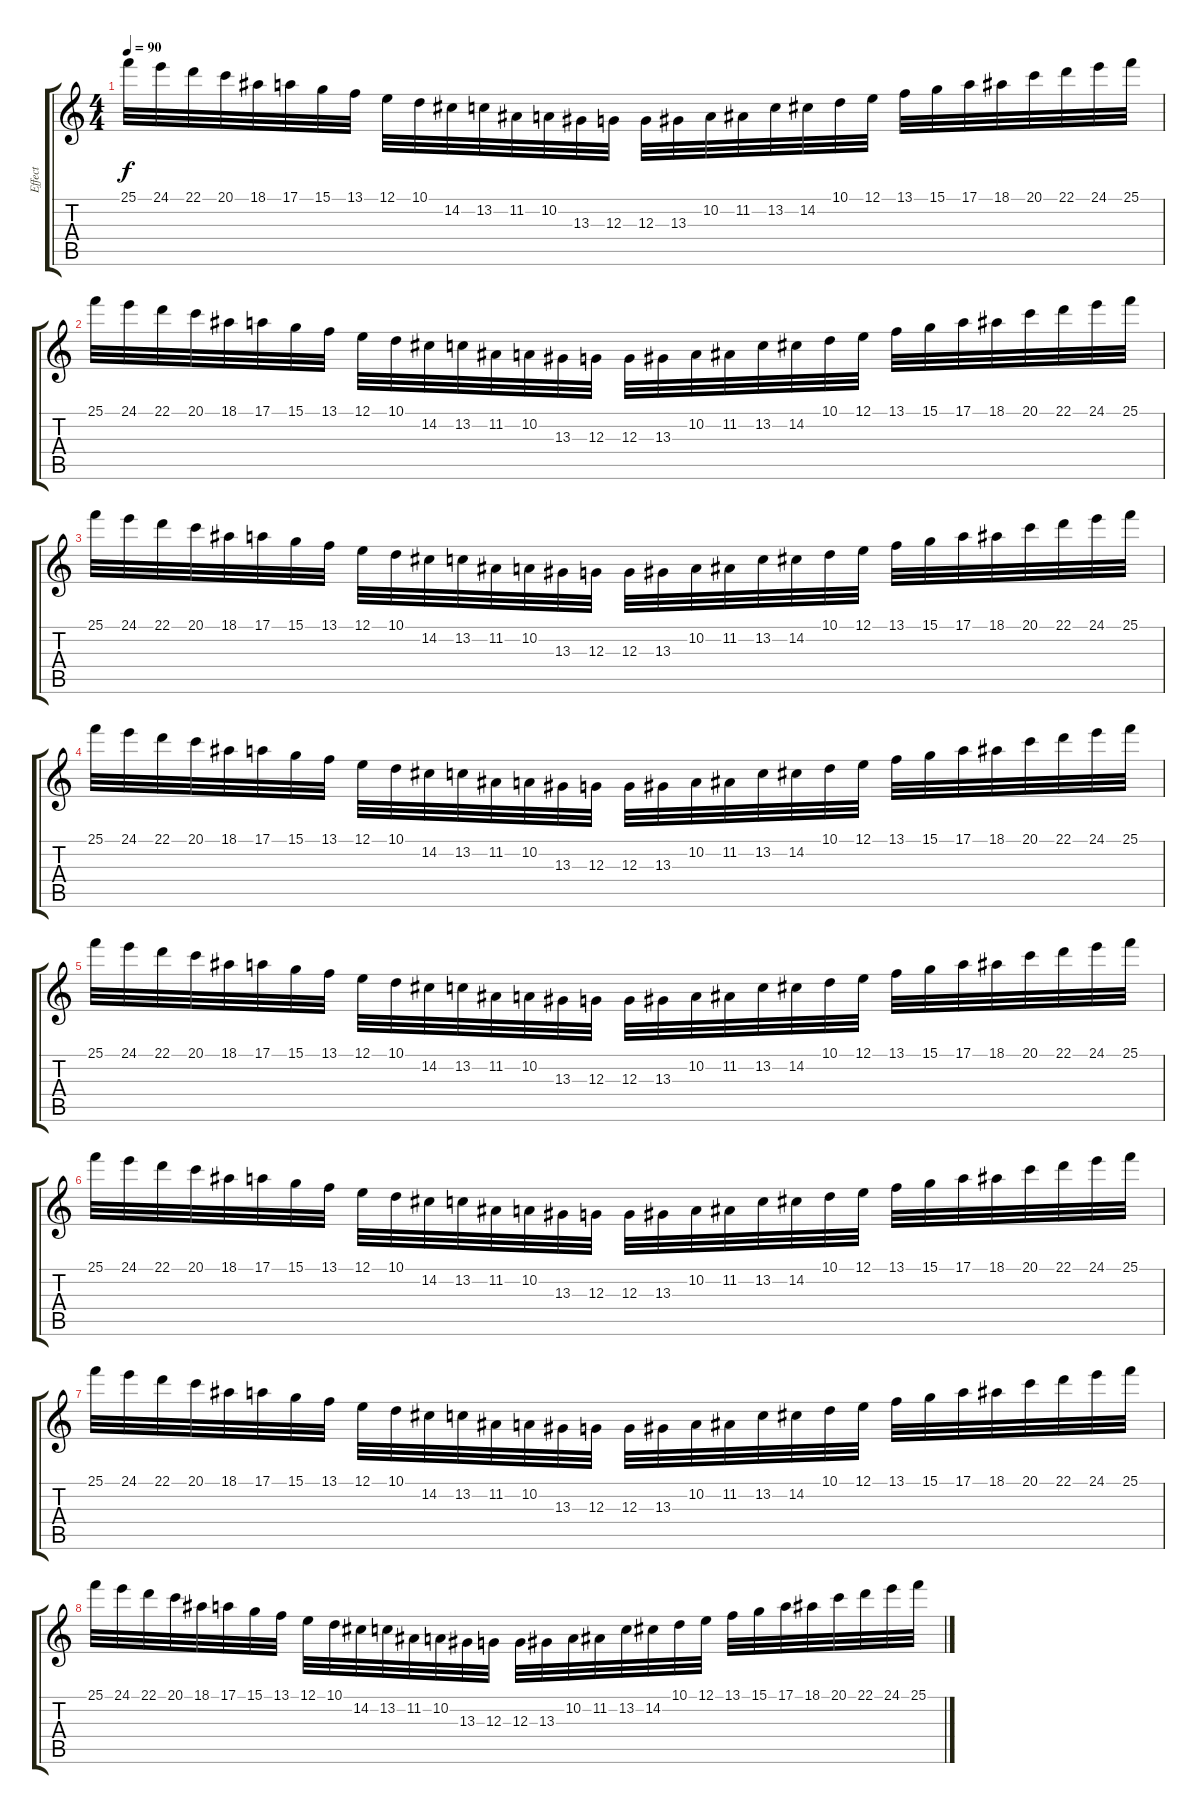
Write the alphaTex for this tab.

\track ("Effect" "Effect") {instrument stringensemble1}
\staff {score tabs}
\tuning (E4 B3 G3 D3 A2 D2) {hide}
\ts (4 4)
\tempo 90
\clef g2
\ks c
25.1.32{dy f} 24.1.32 22.1.32 20.1.32 18.1.32 17.1.32 15.1.32 13.1.32 12.1.32 10.1.32 14.2.32 13.2.32 11.2.32 10.2.32 13.3.32 12.3.32 12.3.32 13.3.32 10.2.32 11.2.32 13.2.32 14.2.32 10.1.32 12.1.32 13.1.32 15.1.32 17.1.32 18.1.32 20.1.32 22.1.32 24.1.32 25.1.32 |
25.1.32 24.1.32 22.1.32 20.1.32 18.1.32 17.1.32 15.1.32 13.1.32 12.1.32 10.1.32 14.2.32 13.2.32 11.2.32 10.2.32 13.3.32 12.3.32 12.3.32 13.3.32 10.2.32 11.2.32 13.2.32 14.2.32 10.1.32 12.1.32 13.1.32 15.1.32 17.1.32 18.1.32 20.1.32 22.1.32 24.1.32 25.1.32 |
25.1.32 24.1.32 22.1.32 20.1.32 18.1.32 17.1.32 15.1.32 13.1.32 12.1.32 10.1.32 14.2.32 13.2.32 11.2.32 10.2.32 13.3.32 12.3.32 12.3.32 13.3.32 10.2.32 11.2.32 13.2.32 14.2.32 10.1.32 12.1.32 13.1.32 15.1.32 17.1.32 18.1.32 20.1.32 22.1.32 24.1.32 25.1.32 |
25.1.32 24.1.32 22.1.32 20.1.32 18.1.32 17.1.32 15.1.32 13.1.32 12.1.32 10.1.32 14.2.32 13.2.32 11.2.32 10.2.32 13.3.32 12.3.32 12.3.32 13.3.32 10.2.32 11.2.32 13.2.32 14.2.32 10.1.32 12.1.32 13.1.32 15.1.32 17.1.32 18.1.32 20.1.32 22.1.32 24.1.32 25.1.32 |
25.1.32 24.1.32 22.1.32 20.1.32 18.1.32 17.1.32 15.1.32 13.1.32 12.1.32 10.1.32 14.2.32 13.2.32 11.2.32 10.2.32 13.3.32 12.3.32 12.3.32 13.3.32 10.2.32 11.2.32 13.2.32 14.2.32 10.1.32 12.1.32 13.1.32 15.1.32 17.1.32 18.1.32 20.1.32 22.1.32 24.1.32 25.1.32 |
25.1.32 24.1.32 22.1.32 20.1.32 18.1.32 17.1.32 15.1.32 13.1.32 12.1.32 10.1.32 14.2.32 13.2.32 11.2.32 10.2.32 13.3.32 12.3.32 12.3.32 13.3.32 10.2.32 11.2.32 13.2.32 14.2.32 10.1.32 12.1.32 13.1.32 15.1.32 17.1.32 18.1.32 20.1.32 22.1.32 24.1.32 25.1.32 |
25.1.32 24.1.32 22.1.32 20.1.32 18.1.32 17.1.32 15.1.32 13.1.32 12.1.32 10.1.32 14.2.32 13.2.32 11.2.32 10.2.32 13.3.32 12.3.32 12.3.32 13.3.32 10.2.32 11.2.32 13.2.32 14.2.32 10.1.32 12.1.32 13.1.32 15.1.32 17.1.32 18.1.32 20.1.32 22.1.32 24.1.32 25.1.32 |
25.1.32 24.1.32 22.1.32 20.1.32 18.1.32 17.1.32 15.1.32 13.1.32 12.1.32 10.1.32 14.2.32 13.2.32 11.2.32 10.2.32 13.3.32 12.3.32 12.3.32 13.3.32 10.2.32 11.2.32 13.2.32 14.2.32 10.1.32 12.1.32 13.1.32 15.1.32 17.1.32 18.1.32 20.1.32 22.1.32 24.1.32 25.1.32
